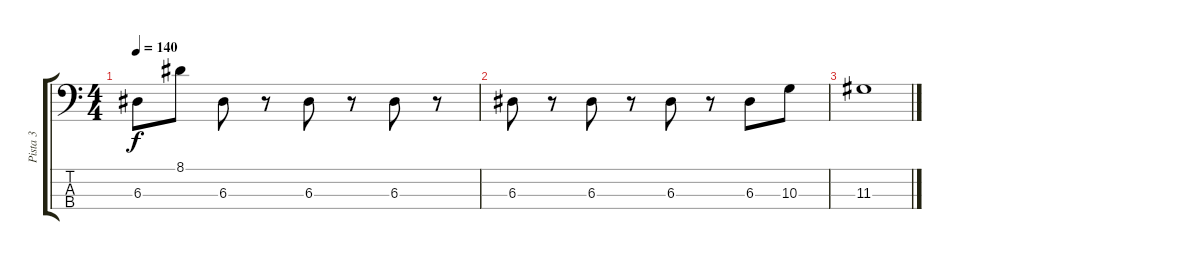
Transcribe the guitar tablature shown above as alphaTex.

\track ("Pista 3" "Pista 3") {instrument electricbasspick}
\staff {score tabs}
\tuning (G2 D2 A1 E1) {hide}
\ts (4 4)
\tempo 140
\clef f4
\ks c
6.3.8{dy f} 8.1.8 6.3.8 r.8 6.3.8 r.8 6.3.8 r.8 |
6.3.8 r.8 6.3.8 r.8 6.3.8 r.8 6.3.8 10.3.8 |
11.3.1
